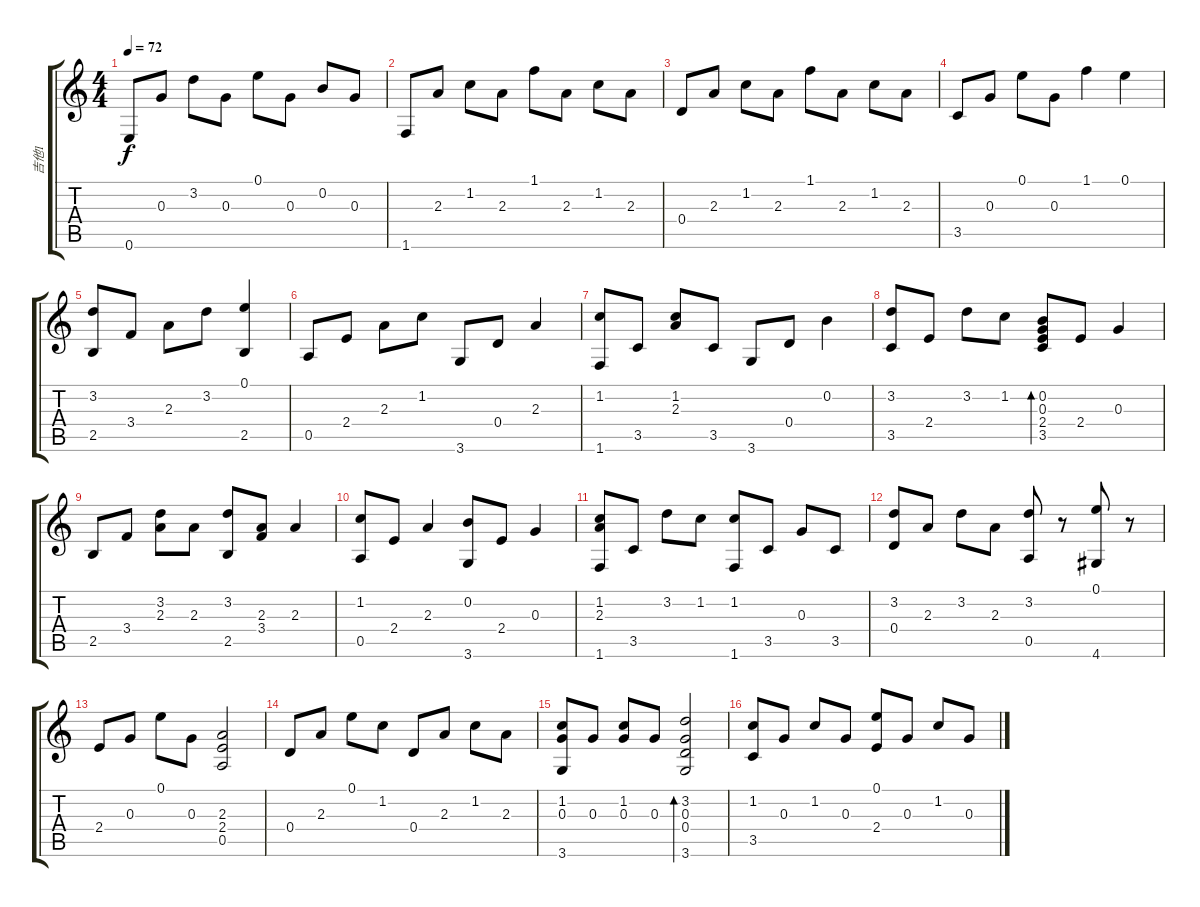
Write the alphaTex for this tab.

\track ("吉他1" "吉他1") {instrument acousticguitarsteel}
\staff {score tabs}
\tuning (E4 B3 G3 D3 A2 E2) {hide}
\ts (4 4)
\tempo 72
\clef g2
\ks c
0.6.8{dy f} 0.3.8 3.2.8 0.3.8 0.1.8 0.3.8 0.2.8 0.3.8 |
1.6.8 2.3.8 1.2.8 2.3.8 1.1.8 2.3.8 1.2.8 2.3.8 |
0.4.8 2.3.8 1.2.8 2.3.8 1.1.8 2.3.8 1.2.8 2.3.8 |
3.5.8 0.3.8 0.1.8 0.3.8 1.1.4 0.1.4 |
(3.2 2.5).8 3.4.8 2.3.8 3.2.8 (0.1 2.5).4 |
0.5.8 2.4.8 2.3.8 1.2.8 3.6.8 0.4.8 2.3.4 |
(1.2 1.6).8 3.5.8 (1.2 2.3).8 3.5.8 3.6.8 0.4.8 0.2.4 |
(3.2 3.5).8 2.4.8 3.2.8 1.2.8 (0.2 0.3 2.4 3.5).8{bd 60} 2.4.8 0.3.4 |
2.5.8 3.4.8 (3.2 2.3).8 2.3.8 (3.2 2.5).8 (2.3 3.4).8 2.3.4 |
(1.2 0.5).8 2.4.8 2.3.4 (0.2 3.6).8 2.4.8 0.3.4 |
(1.2 2.3 1.6).8 3.5.8{txt ""} 3.2.8 1.2.8 (1.2 1.6).8 3.5.8 0.3.8 3.5.8 |
(3.2 0.4).8 2.3.8 3.2.8 2.3.8 (3.2 0.5).8 r.8 (0.1 4.6).8 r.8 |
2.4.8 0.3.8 0.1.8 0.3.8 (2.3 2.4 0.5).2 |
0.4.8 2.3.8 0.1.8 1.2.8 0.4.8 2.3.8 1.2.8 2.3.8 |
(1.2 0.3 3.6).8 0.3.8 (1.2 0.3).8 0.3.8 (3.2 0.3 0.4 3.6).2{bd 60} |
(1.2 3.5).8 0.3.8 1.2.8 0.3.8 (0.1 2.4).8 0.3.8 1.2.8 0.3.8
